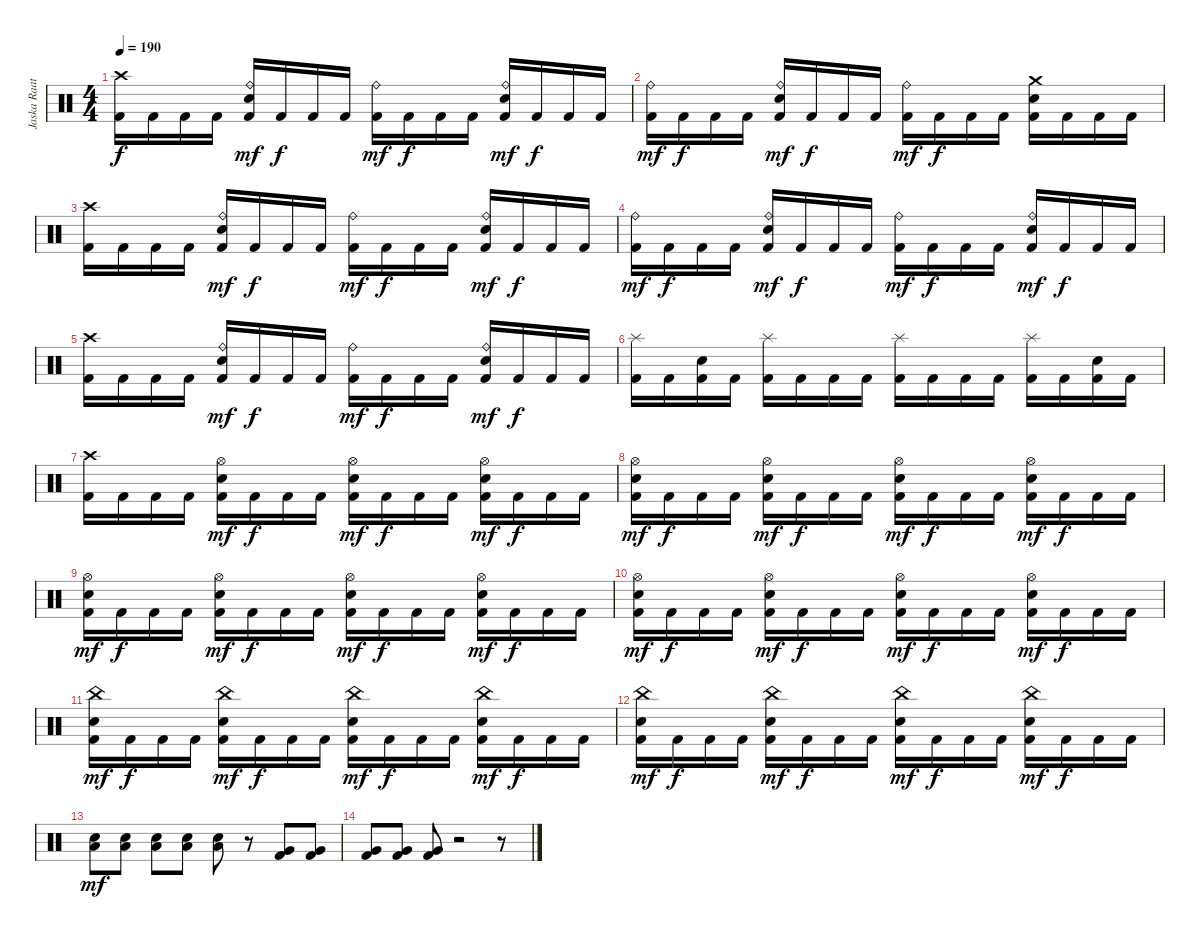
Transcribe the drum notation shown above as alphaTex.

\track ("Jaska Raatikainen" "Jaska Raat") {instrument percussion}
\staff {score}
\articulation defaults
\ts (4 4)
\tempo 190
\clef neutral
\ks c
("Crash high (hit)" "Kick (hit) 2").16{dy f} "Kick (hit) 2".16 "Kick (hit) 2".16 "Kick (hit) 2".16 ("Ride (bell)" "Snare (hit) 2" "Kick (hit) 2").16{dy mf} "Kick (hit) 2".16{dy f} "Kick (hit) 2".16 "Kick (hit) 2".16 ("Ride (bell)" "Kick (hit) 2").16{dy mf} "Kick (hit) 2".16{dy f} "Kick (hit) 2".16 "Kick (hit) 2".16 ("Ride (bell)" "Snare (hit) 2" "Kick (hit) 2").16{dy mf} "Kick (hit) 2".16{dy f} "Kick (hit) 2".16 "Kick (hit) 2".16 |
("Ride (bell)" "Kick (hit) 2").16{dy mf} "Kick (hit) 2".16{dy f} "Kick (hit) 2".16 "Kick (hit) 2".16 ("Ride (bell)" "Snare (hit) 2" "Kick (hit) 2").16{dy mf} "Kick (hit) 2".16{dy f} "Kick (hit) 2".16 "Kick (hit) 2".16 ("Ride (bell)" "Kick (hit) 2").16{dy mf} "Kick (hit) 2".16{dy f} "Kick (hit) 2".16 "Kick (hit) 2".16 ("Crash medium (hit)" "Snare (hit) 2" "Kick (hit) 2").16 "Kick (hit) 2".16 "Kick (hit) 2".16 "Kick (hit) 2".16 |
("Crash high (hit)" "Kick (hit) 2").16 "Kick (hit) 2".16 "Kick (hit) 2".16 "Kick (hit) 2".16 ("Ride (bell)" "Snare (hit) 2" "Kick (hit) 2").16{dy mf} "Kick (hit) 2".16{dy f} "Kick (hit) 2".16 "Kick (hit) 2".16 ("Ride (bell)" "Kick (hit) 2").16{dy mf} "Kick (hit) 2".16{dy f} "Kick (hit) 2".16 "Kick (hit) 2".16 ("Ride (bell)" "Snare (hit) 2" "Kick (hit) 2").16{dy mf} "Kick (hit) 2".16{dy f} "Kick (hit) 2".16 "Kick (hit) 2".16 |
("Ride (bell)" "Kick (hit) 2").16{dy mf} "Kick (hit) 2".16{dy f} "Kick (hit) 2".16 "Kick (hit) 2".16 ("Ride (bell)" "Snare (hit) 2" "Kick (hit) 2").16{dy mf} "Kick (hit) 2".16{dy f} "Kick (hit) 2".16 "Kick (hit) 2".16 ("Ride (bell)" "Kick (hit) 2").16{dy mf} "Kick (hit) 2".16{dy f} "Kick (hit) 2".16 "Kick (hit) 2".16 ("Ride (bell)" "Snare (hit) 2" "Kick (hit) 2").16{dy mf} "Kick (hit) 2".16{dy f} "Kick (hit) 2".16 "Kick (hit) 2".16 |
("Crash high (hit)" "Kick (hit) 2").16 "Kick (hit) 2".16 "Kick (hit) 2".16 "Kick (hit) 2".16 ("Ride (bell)" "Snare (hit) 2" "Kick (hit) 2").16{dy mf} "Kick (hit) 2".16{dy f} "Kick (hit) 2".16 "Kick (hit) 2".16 ("Ride (bell)" "Kick (hit) 2").16{dy mf} "Kick (hit) 2".16{dy f} "Kick (hit) 2".16 "Kick (hit) 2".16 ("Ride (bell)" "Snare (hit) 2" "Kick (hit) 2").16{dy mf} "Kick (hit) 2".16{dy f} "Kick (hit) 2".16 "Kick (hit) 2".16 |
("Splash (hit)" "Kick (hit) 2").16 "Kick (hit) 2".16 ("Snare (hit) 2" "Kick (hit) 2").16 "Kick (hit) 2".16 ("Splash (hit)" "Kick (hit) 2").16 "Kick (hit) 2".16 "Kick (hit) 2".16 "Kick (hit) 2".16 ("Splash (hit)" "Kick (hit) 2").16 "Kick (hit) 2".16 "Kick (hit) 2".16 "Kick (hit) 2".16 ("Splash (hit)" "Kick (hit) 2").16 "Kick (hit) 2".16 ("Snare (hit) 2" "Kick (hit) 2").16 "Kick (hit) 2".16 |
("Crash high (hit)" "Kick (hit) 2").16 "Kick (hit) 2".16 "Kick (hit) 2".16 "Kick (hit) 2".16 ("Hi-Hat (open)" "Snare (hit) 2" "Kick (hit) 2").16{dy mf} "Kick (hit) 2".16{dy f} "Kick (hit) 2".16 "Kick (hit) 2".16 ("Hi-Hat (open)" "Snare (hit) 2" "Kick (hit) 2").16{dy mf} "Kick (hit) 2".16{dy f} "Kick (hit) 2".16 "Kick (hit) 2".16 ("Hi-Hat (open)" "Snare (hit) 2" "Kick (hit) 2").16{dy mf} "Kick (hit) 2".16{dy f} "Kick (hit) 2".16 "Kick (hit) 2".16 |
("Hi-Hat (open)" "Snare (hit) 2" "Kick (hit) 2").16{dy mf} "Kick (hit) 2".16{dy f} "Kick (hit) 2".16 "Kick (hit) 2".16 ("Hi-Hat (open)" "Snare (hit) 2" "Kick (hit) 2").16{dy mf} "Kick (hit) 2".16{dy f} "Kick (hit) 2".16 "Kick (hit) 2".16 ("Hi-Hat (open)" "Snare (hit) 2" "Kick (hit) 2").16{dy mf} "Kick (hit) 2".16{dy f} "Kick (hit) 2".16 "Kick (hit) 2".16 ("Hi-Hat (open)" "Snare (hit) 2" "Kick (hit) 2").16{dy mf} "Kick (hit) 2".16{dy f} "Kick (hit) 2".16 "Kick (hit) 2".16 |
("Hi-Hat (open)" "Snare (hit) 2" "Kick (hit) 2").16{dy mf} "Kick (hit) 2".16{dy f} "Kick (hit) 2".16 "Kick (hit) 2".16 ("Hi-Hat (open)" "Snare (hit) 2" "Kick (hit) 2").16{dy mf} "Kick (hit) 2".16{dy f} "Kick (hit) 2".16 "Kick (hit) 2".16 ("Hi-Hat (open)" "Snare (hit) 2" "Kick (hit) 2").16{dy mf} "Kick (hit) 2".16{dy f} "Kick (hit) 2".16 "Kick (hit) 2".16 ("Hi-Hat (open)" "Snare (hit) 2" "Kick (hit) 2").16{dy mf} "Kick (hit) 2".16{dy f} "Kick (hit) 2".16 "Kick (hit) 2".16 |
("Hi-Hat (open)" "Snare (hit) 2" "Kick (hit) 2").16{dy mf} "Kick (hit) 2".16{dy f} "Kick (hit) 2".16 "Kick (hit) 2".16 ("Hi-Hat (open)" "Snare (hit) 2" "Kick (hit) 2").16{dy mf} "Kick (hit) 2".16{dy f} "Kick (hit) 2".16 "Kick (hit) 2".16 ("Hi-Hat (open)" "Snare (hit) 2" "Kick (hit) 2").16{dy mf} "Kick (hit) 2".16{dy f} "Kick (hit) 2".16 "Kick (hit) 2".16 ("Hi-Hat (open)" "Snare (hit) 2" "Kick (hit) 2").16{dy mf} "Kick (hit) 2".16{dy f} "Kick (hit) 2".16 "Kick (hit) 2".16 |
("China (hit)" "Snare (hit) 2" "Kick (hit) 2").16{dy mf} "Kick (hit) 2".16{dy f} "Kick (hit) 2".16 "Kick (hit) 2".16 ("China (hit)" "Snare (hit) 2" "Kick (hit) 2").16{dy mf} "Kick (hit) 2".16{dy f} "Kick (hit) 2".16 "Kick (hit) 2".16 ("China (hit)" "Snare (hit) 2" "Kick (hit) 2").16{dy mf} "Kick (hit) 2".16{dy f} "Kick (hit) 2".16 "Kick (hit) 2".16 ("China (hit)" "Snare (hit) 2" "Kick (hit) 2").16{dy mf} "Kick (hit) 2".16{dy f} "Kick (hit) 2".16 "Kick (hit) 2".16 |
("China (hit)" "Snare (hit) 2" "Kick (hit) 2").16{dy mf} "Kick (hit) 2".16{dy f} "Kick (hit) 2".16 "Kick (hit) 2".16 ("China (hit)" "Snare (hit) 2" "Kick (hit) 2").16{dy mf} "Kick (hit) 2".16{dy f} "Kick (hit) 2".16 "Kick (hit) 2".16 ("China (hit)" "Snare (hit) 2" "Kick (hit) 2").16{dy mf} "Kick (hit) 2".16{dy f} "Kick (hit) 2".16 "Kick (hit) 2".16 ("China (hit)" "Snare (hit) 2" "Kick (hit) 2").16{dy mf} "Kick (hit) 2".16{dy f} "Kick (hit) 2".16 "Kick (hit) 2".16 |
("Snare (hit) 2" "Low Tom (hit)").8{dy mf} ("Snare (hit) 2" "Low Tom (hit)").8 ("Snare (hit) 2" "Low Tom (hit)").8 ("Snare (hit) 2" "Low Tom (hit)").8 ("Snare (hit) 2" "Low Tom (hit)").8 r.8 ("Kick (hit) 2" "Very Low Tom (hit)").8 ("Kick (hit) 2" "Very Low Tom (hit)").8 |
("Kick (hit) 2" "Very Low Tom (hit)").8 ("Kick (hit) 2" "Very Low Tom (hit)").8 ("Kick (hit) 2" "Very Low Tom (hit)").8 r.2 r.8
